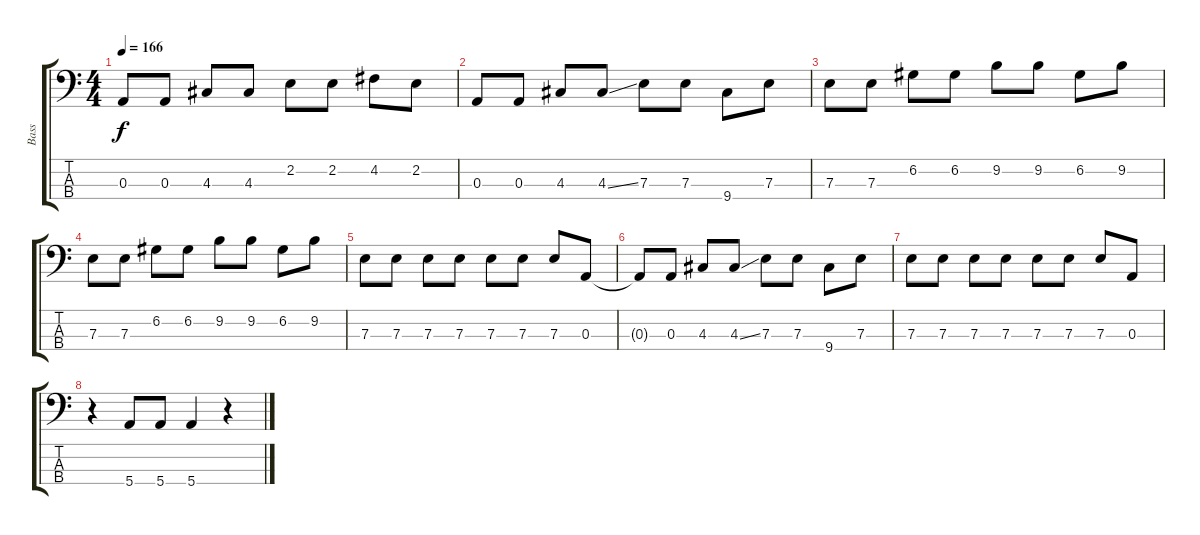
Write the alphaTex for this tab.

\track ("Bass" "Bass") {instrument electricbassfinger}
\staff {score tabs}
\tuning (G2 D2 A1 E1) {hide}
\ts (4 4)
\tempo 166
\clef f4
\ks c
0.3.8{dy f} 0.3.8 4.3.8 4.3.8 2.2.8 2.2.8 4.2.8 2.2.8 |
0.3.8 0.3.8 4.3.8 4.3{ss}.8 7.3.8 7.3.8 9.4.8 7.3.8 |
7.3.8 7.3.8 6.2.8 6.2.8 9.2.8 9.2.8 6.2.8 9.2.8 |
7.3.8 7.3.8 6.2.8 6.2.8 9.2.8 9.2.8 6.2.8 9.2.8 |
7.3.8 7.3.8 7.3.8 7.3.8 7.3.8 7.3.8 7.3.8 0.3.8 |
0.3{t}.8 0.3.8 4.3.8 4.3{ss}.8 7.3.8 7.3.8 9.4.8 7.3.8 |
7.3.8 7.3.8 7.3.8 7.3.8 7.3.8 7.3.8 7.3.8 0.3.8 |
r.4 5.4.8 5.4.8 5.4.4 r.4
